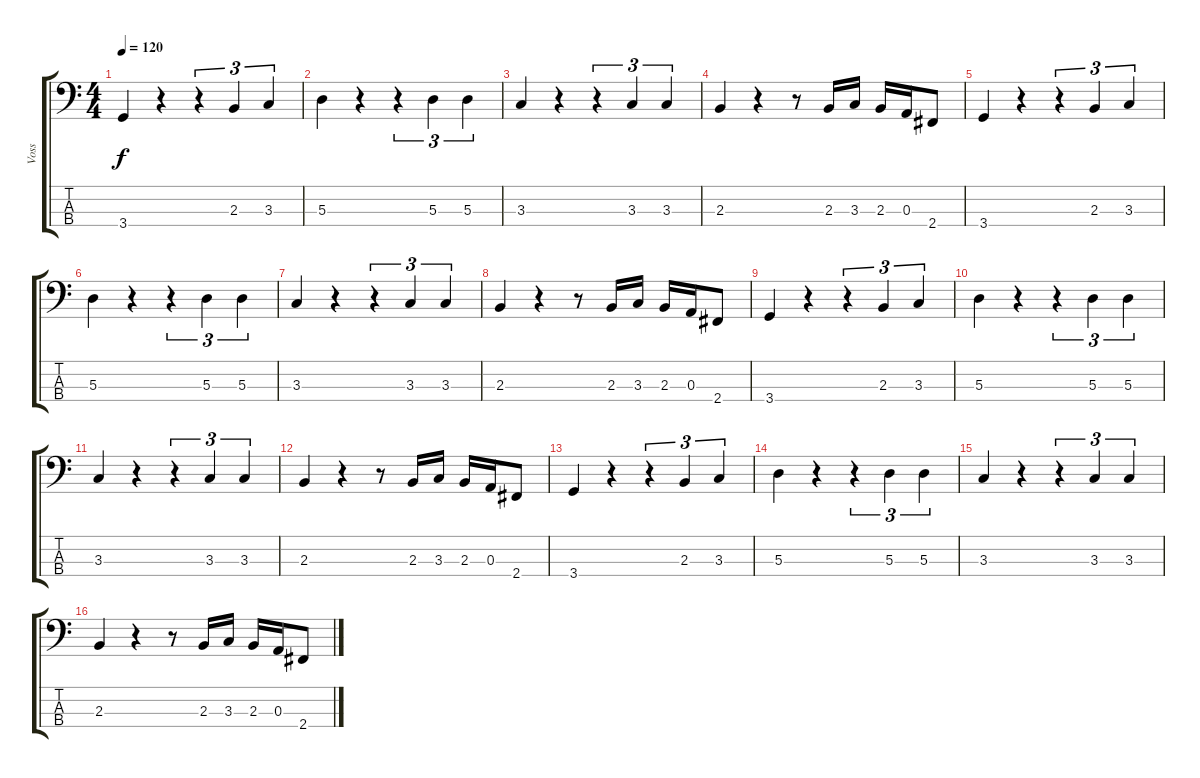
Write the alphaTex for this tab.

\track ("Voss" "Voss") {instrument electricbassfinger}
\staff {score tabs}
\tuning (G2 D2 A1 E1) {hide}
\ts (4 4)
\tempo 120
\clef f4
\ks c
3.4.4{dy f} r.4 r.4{tu (3 2)} 2.3.4{tu (3 2)} 3.3.4{tu (3 2)} |
5.3.4 r.4 r.4{tu (3 2)} 5.3.4{tu (3 2)} 5.3.4{tu (3 2)} |
3.3.4 r.4 r.4{tu (3 2)} 3.3.4{tu (3 2)} 3.3.4{tu (3 2)} |
2.3.4 r.4 r.8 2.3.16 3.3.16 2.3.16 0.3.16 2.4.8 |
3.4.4 r.4 r.4{tu (3 2)} 2.3.4{tu (3 2)} 3.3.4{tu (3 2)} |
5.3.4 r.4 r.4{tu (3 2)} 5.3.4{tu (3 2)} 5.3.4{tu (3 2)} |
3.3.4 r.4 r.4{tu (3 2)} 3.3.4{tu (3 2)} 3.3.4{tu (3 2)} |
2.3.4 r.4 r.8 2.3.16 3.3.16 2.3.16 0.3.16 2.4.8 |
3.4.4 r.4 r.4{tu (3 2)} 2.3.4{tu (3 2)} 3.3.4{tu (3 2)} |
5.3.4 r.4 r.4{tu (3 2)} 5.3.4{tu (3 2)} 5.3.4{tu (3 2)} |
3.3.4 r.4 r.4{tu (3 2)} 3.3.4{tu (3 2)} 3.3.4{tu (3 2)} |
2.3.4 r.4 r.8 2.3.16 3.3.16 2.3.16 0.3.16 2.4.8 |
3.4.4 r.4 r.4{tu (3 2)} 2.3.4{tu (3 2)} 3.3.4{tu (3 2)} |
5.3.4 r.4 r.4{tu (3 2)} 5.3.4{tu (3 2)} 5.3.4{tu (3 2)} |
3.3.4 r.4 r.4{tu (3 2)} 3.3.4{tu (3 2)} 3.3.4{tu (3 2)} |
2.3.4 r.4 r.8 2.3.16 3.3.16 2.3.16 0.3.16 2.4.8
